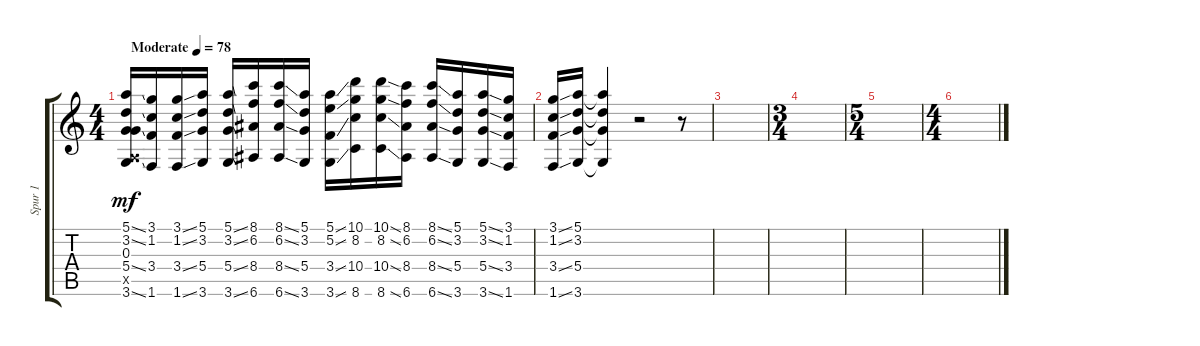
\track ("Spur 1" "Spur 1") {instrument overdrivenguitar}
\staff {score tabs}
\tuning (E4 B3 G3 D3 A2 E2) {hide}
\ts (4 4)
\tempo (78 "Moderate")
\clef g2
\ks c
(5.1{ss} 3.2{ss} 0.3 5.4{ss} 0.5{x} 3.6{ss}).16{dy mf instrument overdrivenguitar} (3.1 1.2 3.4 1.6).16 (3.1{ss} 1.2{ss} 3.4{ss} 1.6{ss}).16 (5.1 3.2 5.4 3.6).16 (5.1{ss} 3.2{ss} 5.4{ss} 3.6{ss}).16 (8.1 6.2 8.4 6.6).16 (8.1{ss} 6.2{ss} 8.4{ss} 6.6{ss}).16 (5.1 3.2 5.4 3.6).16 (5.1{ss} 5.2{ss} 3.4{ss} 3.6{ss}).16 (10.1 8.2 10.4 8.6).16 (10.1{ss} 8.2{ss} 10.4{ss} 8.6{ss}).16 (8.1 6.2 8.4 6.6).16 (8.1{ss} 6.2{ss} 8.4{ss} 6.6{ss}).16 (5.1 3.2 5.4 3.6).16 (5.1{ss} 3.2{ss} 5.4{ss} 3.6{ss}).16 (3.1 1.2 3.4 1.6).16 |
(3.1{ss} 1.2{ss} 3.4{ss} 1.6{ss}).16 (5.1 3.2 5.4 3.6).16 (5.1{t} 3.2{t} 5.4{t} 3.6{t}).4 r.2 r.8 |
|
\ts (3 4)
|
\ts (5 4)
|
\ts (4 4)
